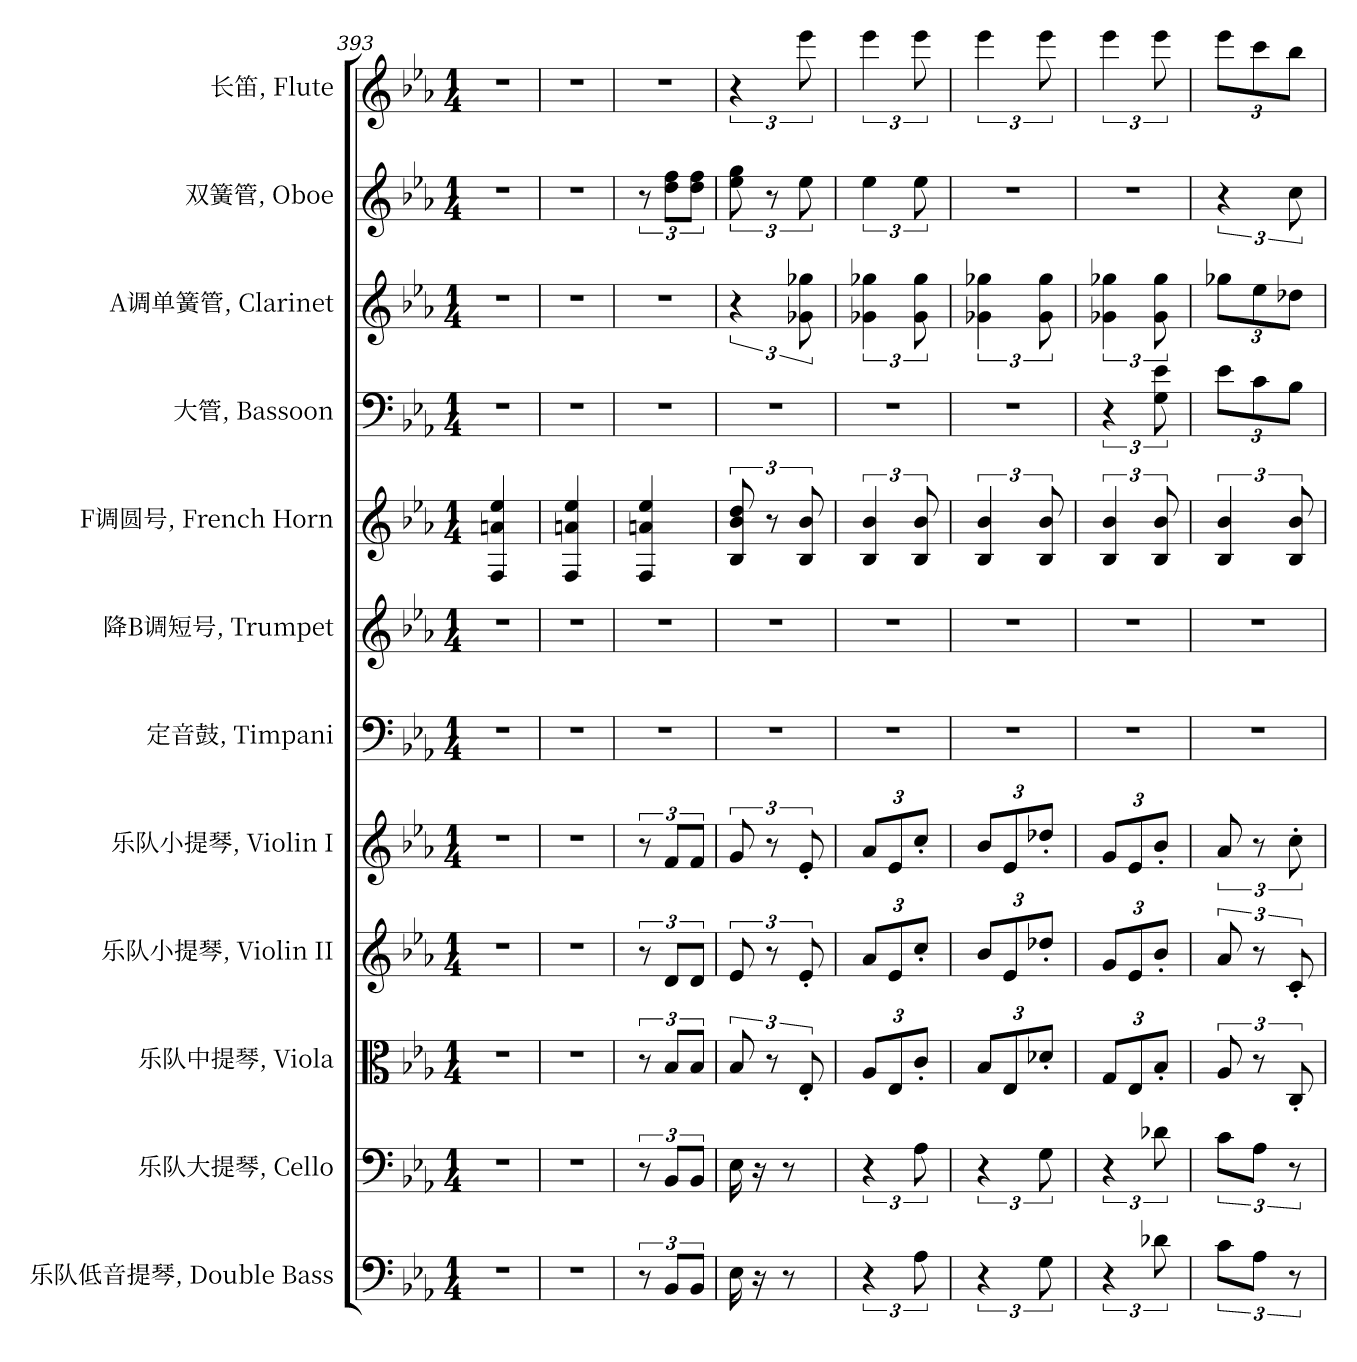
**kern	**kern	**kern	**kern	**kern	**kern	**kern	**kern	**kern	**kern	**kern	**kern
*part12	*part11	*part10	*part9	*part8	*part7	*part6	*part5	*part4	*part3	*part2	*part1
*staff12	*staff11	*staff10	*staff9	*staff8	*staff7	*staff6	*staff5	*staff4	*staff3	*staff2	*staff1
*I"乐队低音提琴, Double Bass	*I"乐队大提琴, Cello	*I"乐队中提琴, Viola	*I"乐队小提琴, Violin II	*I"乐队小提琴, Violin I	*I"定音鼓, Timpani	*I"降B调短号, Trumpet	*I"F调圆号, French Horn	*I"大管, Bassoon	*I"A调单簧管, Clarinet	*I"双簧管, Oboe	*I"长笛, Flute
*	*	*	*	*	*I'Timp.	*	*I'F Hn.	*I'Bsn.	*I'A Cl.	*I'Ob.	*I'Fl.
!!LO:PB:g=z
*clefF4	*clefF4	*clefC3	*clefG2	*clefG2	*clefF4	*clefG2	*clefG2	*clefF4	*clefG2	*clefG2	*clefG2
*ITrd7c12	*	*	*	*	*	*ITrd1c2	*ITrd4c7	*	*ITrd2c3	*	*
*k[b-e-a-]	*k[b-e-a-]	*k[b-e-a-]	*k[b-e-a-]	*k[b-e-a-]	*k[b-e-a-]	*k[b-e-a-d-g-]	*k[b-e-a-d-]	*k[b-e-a-]	*k[]	*k[b-e-a-]	*k[b-e-a-]
*M1/4	*M1/4	*M1/4	*M1/4	*M1/4	*M1/4	*M1/4	*M1/4	*M1/4	*M1/4	*M1/4	*M1/4
=393	=393	=393	=393	=393	=393	=393	=393	=393	=393	=393	=393
4r	4r	4r	4r	4r	4r	4r	4BB-/ 4dn/ 4a-/	4r	4r	4r	4r
=394	=394	=394	=394	=394	=394	=394	=394	=394	=394	=394	=394
4r	4r	4r	4r	4r	4r	4r	4BB-/ 4dn/ 4a-/	4r	4r	4r	4r
=395	=395	=395	=395	=395	=395	=395	=395	=395	=395	=395	=395
12r	12r	12r	12r	12r	4r	4r	4BB-/ 4dn/ 4a-/	4r	4r	12r	4r
12BBB-/L	12BB-/L	12B-/L	12d/L	12f/L	.	.	.	.	.	12dd\ 12ff\L	.
12BBB-/J	12BB-/J	12B-/J	12d/J	12f/J	.	.	.	.	.	12dd\ 12ff\J	.
=396	=396	=396	=396	=396	=396	=396	=396	=396	=396	=396	=396
16EE-\	16E-\	12B-/	12e-/	12g/	4r	4r	12E-/ 12e-/ 12g/	4r	6r	12ee-\ 12gg\	6r
16r	16r	.	.	.	.	.	.	.	.	.	.
.	.	12r	12r	12r	.	.	12r	.	.	12r	.
8r	8r	.	.	.	.	.	.	.	.	.	.
.	.	12E-'/	12e-'/	12e-'/	.	.	12E-/ 12e-/	.	12e-X\ 12ee-X\	12ee-\	12eee-\
=397	=397	=397	=397	=397	=397	=397	=397	=397	=397	=397	=397
*	*	*Xbrackettup	*Xbrackettup	*Xbrackettup	*	*	*	*	*	*	*
6r	6r	12A-/L	12a-/L	12a-/L	4r	4r	6E-/ 6e-/	4r	6e-X\ 6ee-X\	6ee-\	6eee-\
.	.	12E-/	12e-/	12e-/	.	.	.	.	.	.	.
12AA-\	12A-\	12c'/J	12cc'/J	12cc'/J	.	.	12E-/ 12e-/	.	12e-\ 12ee-\	12ee-\	12eee-\
=398	=398	=398	=398	=398	=398	=398	=398	=398	=398	=398	=398
6r	6r	12B-/L	12b-/L	12b-/L	4r	4r	6E-/ 6e-/	4r	6e-X\ 6ee-X\	4r	6eee-\
.	.	12E-/	12e-/	12e-/	.	.	.	.	.	.	.
12GG\	12G\	12d-X'/J	12dd-X'/J	12dd-X'/J	.	.	12E-/ 12e-/	.	12e-\ 12ee-\	.	12eee-\
=399	=399	=399	=399	=399	=399	=399	=399	=399	=399	=399	=399
6r	6r	12G/L	12g/L	12g/L	4r	4r	6E-/ 6e-/	6r	6e-X\ 6ee-X\	4r	6eee-\
.	.	12E-/	12e-/	12e-/	.	.	.	.	.	.	.
12D-X\	12d-X\	12B-'/J	12b-'/J	12b-'/J	.	.	12E-/ 12e-/	12G\ 12e-\	12e-\ 12ee-\	.	12eee-\
=400	=400	=400	=400	=400	=400	=400	=400	=400	=400	=400	=400
*	*	*brackettup	*brackettup	*brackettup	*	*	*	*Xbrackettup	*Xbrackettup	*	*Xbrackettup
12C\L	12c\L	12A-/	12a-/	12a-/	4r	4r	6E-/ 6e-/	12e-\L	12ee-X\L	6r	12eee-\L
12AA-\J	12A-\J	12r	12r	12r	.	.	.	12c\	12cc\	.	12ccc\
12r	12r	12C'/	12c'/	12cc'\	.	.	12E-/ 12e-/	12B-\J	12b-X\J	12cc\	12bb-\J
=	=	=	=	=	=	=	=	=	=	=	=
*-	*-	*-	*-	*-	*-	*-	*-	*-	*-	*-	*-
